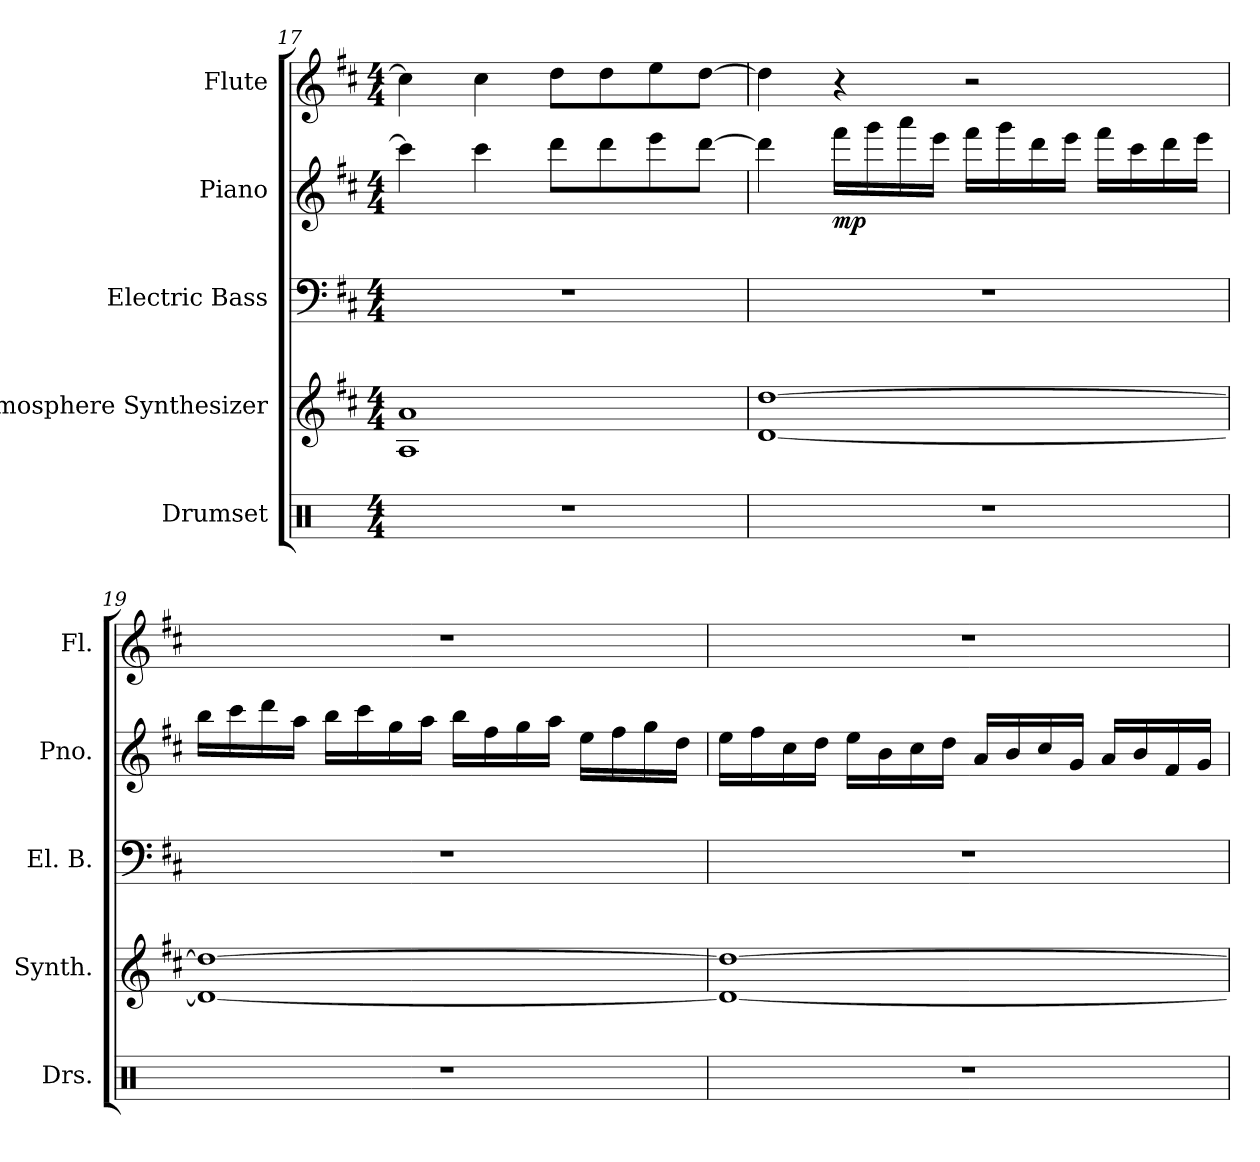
**kern	**kern	**kern	**kern	**dynam	**kern
*part5	*part4	*part3	*part2	*part2	*part1
*staff5	*staff4	*staff3	*staff2	*staff2	*staff1
*I"Drumset	*I"Atmosphere Synthesizer	*I"Electric Bass	*I"Piano	*	*I"Flute
*I'Drs.	*I'Synth.	*I'El. B.	*I'Pno.	*	*I'Fl.
*clefX	*clefG2	*clefF4	*clefG2	*	*clefG2
*	*ITrd7c12	*ITrd7c12	*	*	*
*k[]	*k[f#c#]	*k[f#c#]	*k[f#c#]	*	*k[f#c#]
*M4/4	*M4/4	*M4/4	*M4/4	*	*M4/4
=17	=17	=17	=17	=17	=17
1r	1AA 1A	1r	4ccc#\]	.	4cc#\]
.	.	.	4ccc#\	.	4cc#\
.	.	.	8ddd\L	.	8dd\L
.	.	.	8ddd\	.	8dd\
.	.	.	8eee\	.	8ee\
.	.	.	[8ddd\J	.	[8dd\J
!!LO:PB:g=z
=18	=18	=18	=18	=18	=18
1r	[1D [1d	1r	4ddd\]	.	4dd\]
!	!	!	!	!LO:DY:b	!
.	.	.	16fff#\LL	mp	4r
.	.	.	16ggg\	.	.
.	.	.	16aaa\	.	.
.	.	.	16eee\JJ	.	.
.	.	.	16fff#\LL	.	2r
.	.	.	16ggg\	.	.
.	.	.	16ddd\	.	.
.	.	.	16eee\JJ	.	.
.	.	.	16fff#\LL	.	.
.	.	.	16ccc#\	.	.
.	.	.	16ddd\	.	.
.	.	.	16eee\JJ	.	.
=19	=19	=19	=19	=19	=19
1r	1D_ 1d_	1r	16bb\LL	.	1r
.	.	.	16ccc#\	.	.
.	.	.	16ddd\	.	.
.	.	.	16aa\JJ	.	.
.	.	.	16bb\LL	.	.
.	.	.	16ccc#\	.	.
.	.	.	16gg\	.	.
.	.	.	16aa\JJ	.	.
.	.	.	16bb\LL	.	.
.	.	.	16ff#\	.	.
.	.	.	16gg\	.	.
.	.	.	16aa\JJ	.	.
.	.	.	16ee\LL	.	.
.	.	.	16ff#\	.	.
.	.	.	16gg\	.	.
.	.	.	16dd\JJ	.	.
!!LO:LB:g=z
=20	=20	=20	=20	=20	=20
1r	1D_ 1d_	1r	16ee\LL	.	1r
.	.	.	16ff#\	.	.
.	.	.	16cc#\	.	.
.	.	.	16dd\JJ	.	.
.	.	.	16ee\LL	.	.
.	.	.	16b\	.	.
.	.	.	16cc#\	.	.
.	.	.	16dd\JJ	.	.
.	.	.	16a/LL	.	.
.	.	.	16b/	.	.
.	.	.	16cc#/	.	.
.	.	.	16g/JJ	.	.
.	.	.	16a/LL	.	.
.	.	.	16b/	.	.
.	.	.	16f#/	.	.
.	.	.	16g/JJ	.	.
=	=	=	=	=	=
*-	*-	*-	*-	*-	*-
